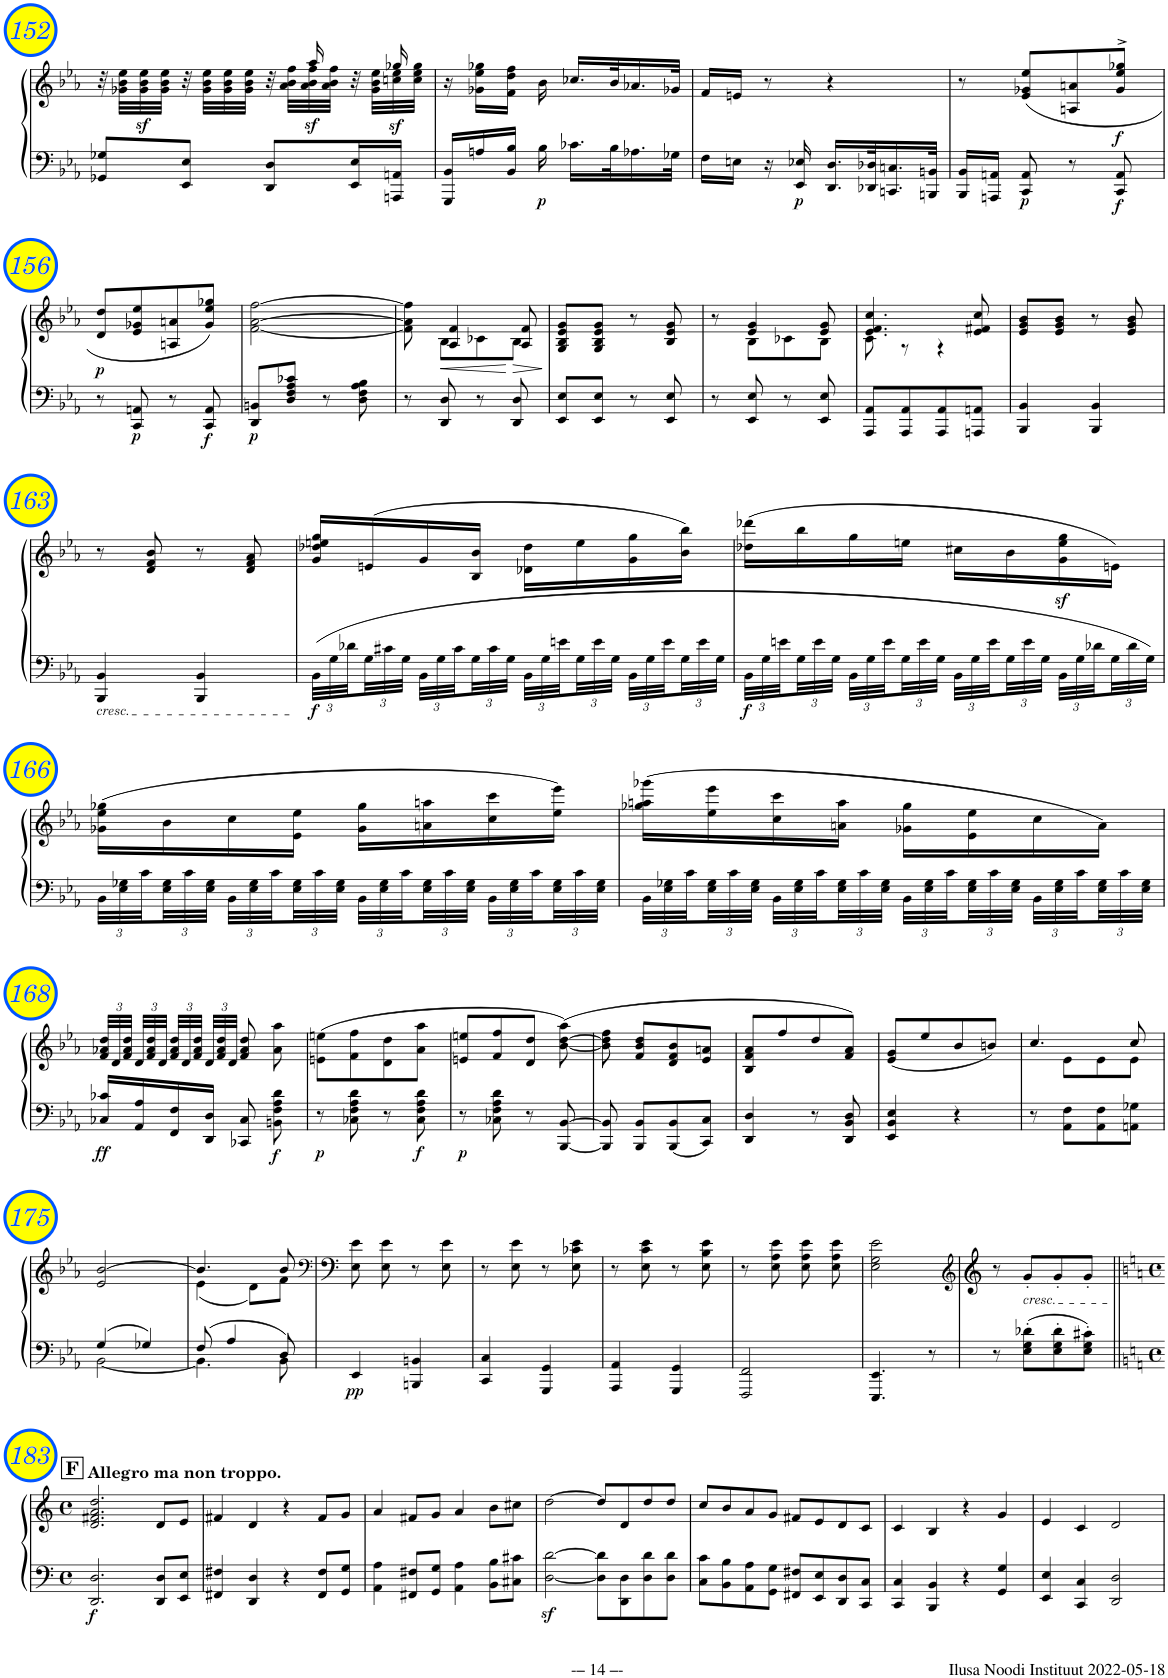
**kern	**kern	**dynam
*part1	*part1	*part1
*staff2	*staff1	*staff1/2
*I"Piano	*	*
*I'Pno	*	*
!!LO:PB:g=z
*clefF4	*clefG2	*
*k[b-e-a-]	*k[b-e-a-]	*
*M2/4	*M2/4	*
=152	=152	=152
*	*^	*
8GG-X/ 8G-X/L	32r	16ryy	.
.	32g-X\ 32b-\ 32ee-\LLL	.	.
*	*v	*v	*
!	!	!LO:DY:b
.	32g-\ 32b-\ 32ee-\	sf
.	32g-\ 32b-\ 32ee-\JJJ	.
8EE-/ 8E-/J	32r	.
.	32g-\ 32b-\ 32ee-\LLL	.
.	32g-\ 32b-\ 32ee-\	.
.	32g-\ 32b-\ 32ee-\JJJ	.
8DD/ 8D/L	32r	.
.	32a-\ 32b-\ 32ff\LLL	.
*	*^	*
!	!	!	!LO:DY:b
.	32a-\ 32b-\ 32ff\	16aa-/	sf
.	32a-\ 32b-\ 32ff\JJJ	.	.
16EE-/ 16E-/L	32r	16ryy	.
.	32g-\ 32b-\ 32ee-\LLL	.	.
!	!	!	!LO:DY:b
16AAAn/ 16AAn/JJ	32ccn\ 32ee-\	16gg-X/	sf
.	32cc\ 32ee-\ 32gg-\JJJ	.	.
*	*v	*v	*
=153	=153	=153
16GGG/ 16BB-/LL	16r	.
16An/	16g-X\ 16ee-\ 16gg-X\LL	.
16BB-/ 16B-/JJ	16f\ 16dd\ 16ff\JJ	.
!	!	!LO:DY:b=2
16B-\	16b-\	p
16.c-X\LL	16.cc-X/LL	.
32B-\K	32b-/K	.
16.A-X\	16.a-X/	.
32G-X\JJk	32g-X/JJk	.
=154	=154	=154
16F\LL	16f/LL	.
16En\JJ	16en/JJ	.
16r	8r	.
!	!	!LO:DY:b=2
16EE-/ 16E-X/	.	p
16.DD/ 16.D/LL	4r	.
32DD-X/ 32D-X/K	.	.
16.CCn/ 16.Cn/	.	.
32BBBn/ 32BBn/JJk	.	.
=155	=155	=155
16BBB-/ 16BB-/LL	8r	.
16AAAn/ 16AAn/JJ	.	.
!	!	!LO:DY:b=2
8CC/ 8AA/	(8e-/ 8g-X/ 8ee-/L	p
8r	8An/ 8an/	.
!	!	!LO:DY:b=2
!	!	!LO:DY:n=1:b
8CC/ 8AA/	8g-/^> 8ee-/^> 8gg-X/^>J	f f
!!LO:LB:g=z
=156	=156	=156
!	!	!LO:DY:b
8r	8d/ 8dd/L	p
!	!	!LO:DY:b=2
8CC/ 8AAn/	8e-/ 8g-X/ 8ee-/	p
8r	8An/ 8an/	.
!	!	!LO:DY:b=2
8CC/ 8AA/	8g-/ 8ee-/ 8gg-X/J)	f
=157	=157	=157
!	!	!LO:DY:b=2
8DD/ 8BBn/L	[2f\ [2a-\ [2ff\	p
8D/ 8F/ 8A-/ 8c-X/J	.	.
8r	.	.
8D\ 8F\ 8A-\ 8B-\	.	.
=158	=158	=158
*	*^	*
8r	8f\] 8a-\] 8ff\]	8ryy	.
!	!	!	!LO:HP:b
8DD/ 8D/	4A-/ 4f/	8B-\L	<
8r	.	8c-X\	.
!	!	!	!LO:HP:n=1:b
8DD/ 8D/	8A-/ 8f/	8B-\J	[ >
*	*v	*v	*
.	.	]
=159	=159	=159
8EE-/ 8E-/L	8G/ 8B-/ 8e-/ 8g/L	.
8EE-/ 8E-/J	8G/ 8B-/ 8e-/ 8g/J	.
8r	8r	.
8EE-/ 8E-/	8B-/ 8e-/ 8g/	.
=160	=160	=160
*	*^	*
8r	8r	8ryy	.
8EE-/ 8E-/	4e-/ 4g/	8B-\L	.
8r	.	8c-X\	.
8EE-/ 8E-/	8e-/ 8g/	8B-\J	.
=161	=161	=161	=161
8AAA-/ 8AA-/L	4.e-/ 4.f/ 4.cc/	8c\	.
8AAA-/ 8AA-/	.	8r	.
8AAA-/ 8AA-/	.	4r	.
8AAAn/ 8AAn/J	8e-/ 8f#X/ 8cc/	.	.
*	*v	*v	*
=162	=162	=162
4BBB-/ 4BB-/	8e-/ 8g/ 8b-/L	.
.	8e-/ 8g/ 8b-/J	.
4BBB-/ 4BB-/	8r	.
.	8e-/ 8g/ 8b-/	.
!!LO:LB:g=z
=163	=163	=163
!LO:TX:b:i:t=cresc.	!	!
4BBB-/ 4BB-/	8r	.
.	8d/ 8f/ 8b-/	.
4BBB-/ 4BB-/	8r	.
.	8d/ 8f/ 8a-/	.
=164	=164	=164
*Xbrackettup	*	*
!	!	!LO:DY:b=2
48BB-\LLL	16g/ 16dd-X/ 16een/ 16gg/LL	f
48G\	.	.
48d-X\JJ	.	.
48G\LL	(16en/	.
48c#X\	.	.
48G\JJJ	.	.
48BB-\LLL	16g/	.
48G\	.	.
48c#\JJ	.	.
48G\LL	16B-/ 16b-/JJ	.
48c#\	.	.
48G\JJJ	.	.
48BB-\LLL	16d-X\ 16dd-\LL	.
48G\	.	.
48en\JJ	.	.
48G\LL	16ee\	.
48e\	.	.
48G\JJJ	.	.
48BB-\LLL	16g\ 16gg\	.
48G\	.	.
48e\JJ	.	.
48G\LL	16b-\ 16bb-\JJ)	.
48e\	.	.
48G\JJJ	.	.
=165	=165	=165
!	!	!LO:DY:b=2
48BB-\LLL	(16dd-X\ 16ddd-X\LL	f
48G\	.	.
48en\JJ	.	.
48G\LL	16bb-\	.
48e\	.	.
48G\JJJ	.	.
48BB-\LLL	16gg\	.
48G\	.	.
48e\JJ	.	.
48G\LL	16een\JJ	.
48e\	.	.
48G\JJJ	.	.
48BB-\LLL	16cc#X\LL	.
48G\	.	.
48e\JJ	.	.
48G\LL	16b-\	.
48e\	.	.
48G\JJJ	.	.
48BB-\LLL	16g\z< 16ee\z< 16gg\z<	.
48G\	.	.
48d-X\JJ	.	.
48G\LL	16en\JJ)	.
48d-\	.	.
48G\JJJ	.	.
!!LO:LB:g=z
=166	=166	=166
48BB-\LLL	(16g-X\ 16ee-\ 16gg-X\LL	.
48E-\ 48G-X\	.	.
48c\JJ	.	.
48E-\ 48G-\LL	16b-\	.
48c\	.	.
48E-\ 48G-\JJJ	.	.
48BB-\LLL	16cc\	.
48E-\ 48G-\	.	.
48c\JJ	.	.
48E-\ 48G-\LL	16e-\ 16ee-\JJ	.
48c\	.	.
48E-\ 48G-\JJJ	.	.
48BB-\LLL	16g-\ 16gg-\LL	.
48E-\ 48G-\	.	.
48c\JJ	.	.
48E-\ 48G-\LL	16an\ 16aan\	.
48c\	.	.
48E-\ 48G-\JJJ	.	.
48BB-\LLL	16cc\ 16ccc\	.
48E-\ 48G-\	.	.
48c\JJ	.	.
48E-\ 48G-\LL	16ee-\ 16eee-\JJ)	.
48c\	.	.
48E-\ 48G-\JJJ	.	.
=167	=167	=167
48BB-\LLL	(16gg-X\ 16aan\ 16ggg-X\LL	.
48E-\ 48G-X\	.	.
48c\JJ	.	.
48E-\ 48G-\LL	16ee-\ 16eee-\	.
48c\	.	.
48E-\ 48G-\JJJ	.	.
48BB-\LLL	16cc\ 16ccc\	.
48E-\ 48G-\	.	.
48c\JJ	.	.
48E-\ 48G-\LL	16an\ 16aa\JJ	.
48c\	.	.
48E-\ 48G-\JJJ	.	.
48BB-\LLL	16g-X\ 16gg-\LL	.
48E-\ 48G-\	.	.
48c\JJ	.	.
48E-\ 48G-\LL	16e-\ 16ee-\	.
48c\	.	.
48E-\ 48G-\JJJ	.	.
48BB-\LLL	16cc\	.
48E-\ 48G-\	.	.
48c\JJ	.	.
48E-\ 48G-\LL	16a\JJ)	.
48c\	.	.
48E-\ 48G-\JJJ	.	.
!!LO:LB:g=z
=168	=168	=168
*	*Xbrackettup	*
!	!	!LO:DY:b=2
16C-X/ 16c-X/LL	48f/ 48a-X/ 48dd/LLL	ff
.	48d/	.
.	48f/ 48a-/ 48dd/JJJ	.
16AA-/ 16A-/	48d/LLL	.
.	48f/ 48a-/ 48dd/	.
.	48d/JJJ	.
16FF/ 16F/	48f/ 48a-/ 48dd/LLL	.
.	48d/	.
.	48f/ 48a-/ 48dd/JJJ	.
16DD/ 16D/JJ	48d/LLL	.
.	48f/ 48a-/ 48dd/	.
.	48d/JJJ	.
8CC-X/ 8C-/	8f/ 8a-/ 8dd/	.
!	!	!LO:DY:b=2
8BBn\ 8F\ 8A-\ 8d\	8a-\ 8aa-\	f
=169	=169	=169
!	!	!LO:DY:b=2
8r	(8en\ 8een\L	p
8C-X\ 8F\ 8A-\ 8d\	8f\ 8ff\	.
8r	8d\ 8dd\	.
!	!	!LO:DY:b=2
8C-\ 8F\ 8A-\ 8d\	8a-\ 8aa-\J	f
=170	=170	=170
!	!	!LO:DY:b=2
8r	8en/ 8een/L	p
8C-X\ 8F\ 8A-\ 8d\	8f/ 8ff/	.
8r	8d/ 8dd/J	.
[8BBB-/ [8BB-/	([8b-\ [8dd\ 8aa-\)	.
=171	=171	=171
8BBB-/] 8BB-/]	8b-\] 8dd\] 8ff\	.
8BBB-/ 8BB-/L	8f/ 8b-/ 8dd/L	.
8BBB-/ 8BB-/	8d/ 8f/ 8b-/	.
8CC/ 8C/J	8e-/ 8an/J	.
=172	=172	=172
4DD/ 4D/	8B-/ 8f/ 8a-/L	.
.	8ff/	.
8r	8dd/	.
8DD/ 8BB-/ 8D/	8f/ 8a-/J)	.
=173	=173	=173
4EE-/ 4BB-/ 4E-/	(8e-/ 8g/L	.
.	8ee-/	.
4r	8b-/	.
.	8bn/J)	.
=174	=174	=174
*	*^	*
8r	4.cc/	8ryy	.
8AA-\ 8F\L	.	8e-\L	.
8AA-\ 8F\	.	8e-\	.
8AAn\ 8G-X\J	8cc/	8e-\J	.
*	*v	*v	*
!!LO:LB:g=z
=175	=175	=175
*^	*	*
4G/	[2BB-\	2e-/ [2b-/	.
4G-X/	.	.	.
=176	=176	=176	=176
*	*	*^	*
8F/	4.BB-\]	4.b-/]	(4e-\	.
4A-/	.	.	.	.
.	.	.	8d\L)	.
8D/	8BB-\	8b-/	8f\J	.
*v	*v	*	*	*
*	*v	*v	*
=177	=177	=177
*	*clefF4	*
*^	*^	*
!	!	!	!	!LO:DY:b=2
*v	*v	*	*	*
*	*v	*v	*
4EE-/	8E-\ 8e-\	pp
.	8E-\ 8e-\	.
4BBBn/ 4BBn/	8r	.
.	8E-\ 8e-\	.
=178	=178	=178
4CC/ 4C/	8r	.
.	8E-\ 8e-\	.
4GGG/ 4GG/	8r	.
.	8E-\ 8c-X\ 8e-\	.
=179	=179	=179
4AAA-/ 4AA-/	8r	.
.	8E-\ 8c\ 8e-\	.
4GGG/ 4GG/	8r	.
.	8E-\ 8B-\ 8e-\	.
=180	=180	=180
2FFF/ 2FF/	8r	.
.	8E-\ 8A-\ 8e-\	.
.	8E-\ 8A-\ 8e-\	.
.	8E-\ 8A-\ 8e-\	.
=181	=181	=181
4.EEE-/ 4.EE-/	2E-\ 2G\ 2e-\	.
8r	.	.
=182	=182	=182
*	*clefG2	*
8r	8r	.
!	!LO:TX:b:i:t=cresc.	!
8E-\' 8G\' 8d-X\'L	8g'/L	.
8E-\' 8G\' 8d-\'	8g'/	.
8E-\' 8G\' 8c#X\'J	8g'/J	.
!!LO:LB:g=z
=183||	=183||	=183||
!!LO:REH:place=s1:a:B:cj:fs=14:t=F
*k[]	*k[]	*
*M4/4	*M4/4	*
*met(c)	*met(c)	*
!	!LO:TX:a:B:t=Allegro ma non troppo.	!
!	!	!LO:DY:b=2
2.DD/ 2.D/	2.d/ 2.f#X/ 2.a/ 2.dd/	f
8DD/ 8D/L	8d/L	.
8EE/ 8E/J	8e/J	.
=184	=184	=184
4FF#X/ 4F#X/	4f#X/	.
4DD/ 4D/	4d/	.
4r	4r	.
8FF#/ 8F#/L	8f#/L	.
8GG/ 8G/J	8g/J	.
=185	=185	=185
4AA\ 4A\	4a/	.
8FF#X/ 8F#X/L	8f#X/L	.
8GG/ 8G/J	8g/J	.
4AA\ 4A\	4a/	.
8BB\ 8B\L	8b\L	.
8C#X\ 8c#X\J	8cc#X\J	.
=186	=186	=186
[2D\z< [2d\z<	[2dd\	.
8D\] 8d\]L	8dd/L]	.
8DD\ 8D\	8d/	.
8D\ 8d\	8dd/	.
8D\ 8d\J	8dd/J	.
=187	=187	=187
8C\ 8c\L	8cc/L	.
8BB\ 8B\	8b/	.
8AA\ 8A\	8a/	.
8GG\ 8G\J	8g/J	.
8FF#X/ 8F#X/L	8f#X/L	.
8EE/ 8E/	8e/	.
8DD/ 8D/	8d/	.
8CC/ 8C/J	8c/J	.
=188	=188	=188
4CC/ 4C/	4c/	.
4BBB/ 4BB/	4B/	.
4r	4r	.
4GG/ 4G/	4g/	.
=189	=189	=189
4EE/ 4E/	4e/	.
4CC/ 4C/	4c/	.
2DD/ 2D/	2d/	.
=	=	=
*-	*-	*-
